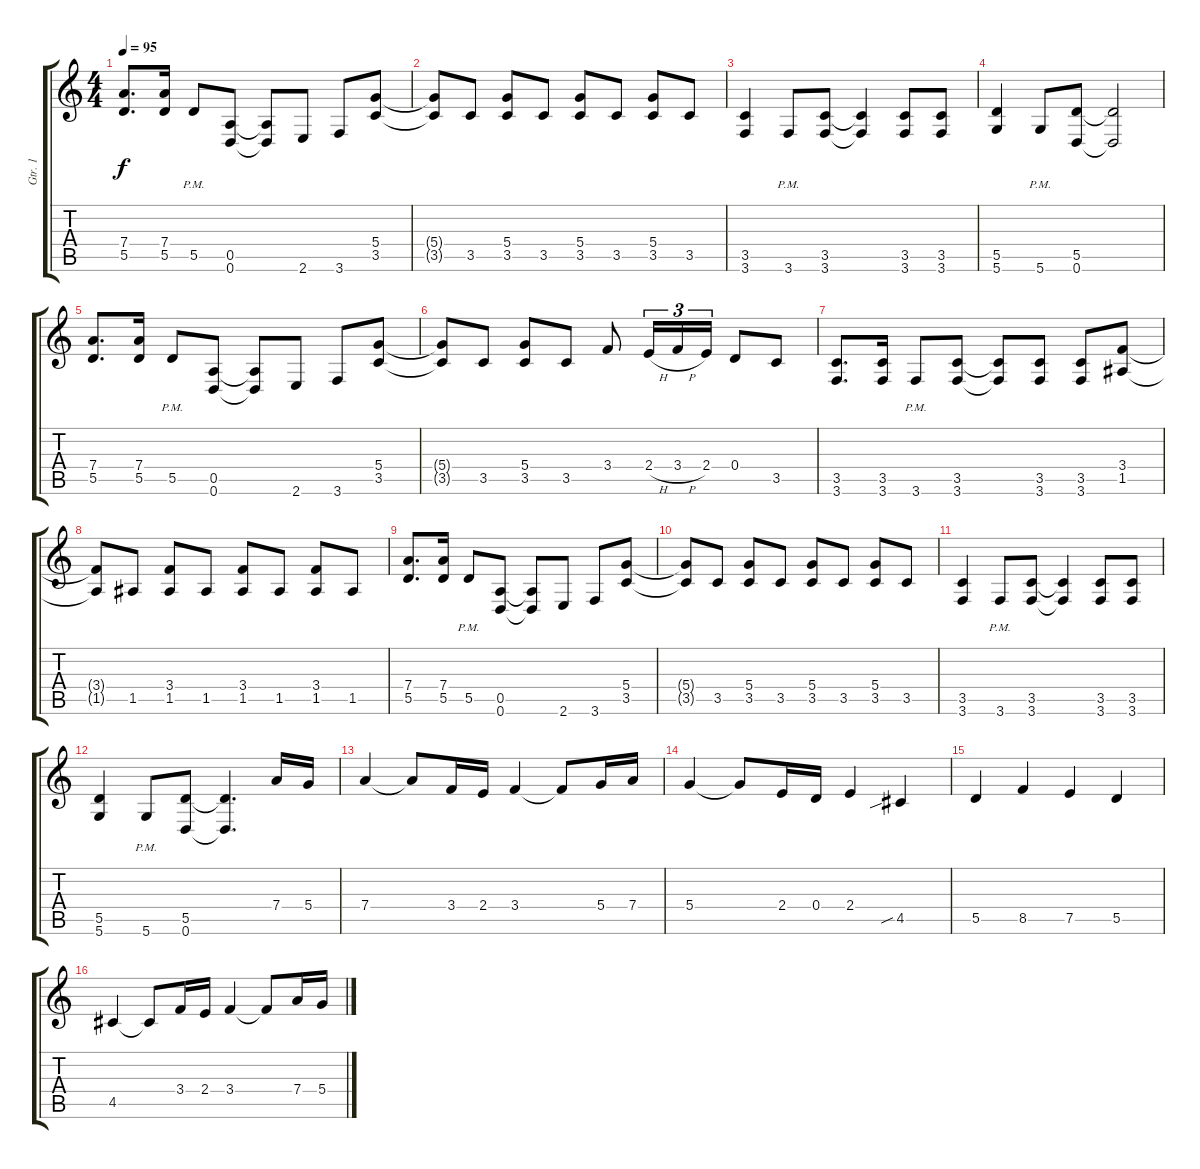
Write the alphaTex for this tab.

\track ("Gtr. 1" "Gtr. 1") {instrument distortionguitar}
\staff {score tabs}
\tuning (E4 B3 G3 D3 A2 D2) {hide}
\ts (4 4)
\tempo 95
\clef g2
\ks c
(7.4 5.5).8{d dy f} (7.4 5.5).16 5.5{pm}.8 (0.5 0.6).8 (0.5{t} 0.6{t}).8 2.6.8 3.6.8 (5.4 3.5).8 |
(5.4{t} 3.5{t}).8 3.5.8 (5.4 3.5).8 3.5.8 (5.4 3.5).8 3.5.8 (5.4 3.5).8 3.5.8 |
(3.5 3.6).4 3.6{pm}.8 (3.5 3.6).8 (3.5{t} 3.6{t}).4 (3.5 3.6).8 (3.5 3.6).8 |
(5.5 5.6).4 5.6{pm}.8 (5.5 0.6).8 (5.5{t} 0.6{t}).2 |
(7.4 5.5).8{d} (7.4 5.5).16 5.5{pm}.8 (0.5 0.6).8 (0.5{t} 0.6{t}).8 2.6.8 3.6.8 (5.4 3.5).8 |
(5.4{t} 3.5{t}).8 3.5.8 (5.4 3.5).8 3.5.8 3.4.8 2.4{h}.16{tu (3 2)} 3.4{h}.16{tu (3 2)} 2.4.16{tu (3 2)} 0.4.8 3.5.8 |
(3.5 3.6).8{d} (3.5 3.6).16 3.6{pm}.8 (3.5 3.6).8 (3.5{t} 3.6{t}).8 (3.5 3.6).8 (3.5 3.6).8 (3.4 1.5).8 |
(3.4{t} 1.5{t}).8 1.5.8 (3.4 1.5).8 1.5.8 (3.4 1.5).8 1.5.8 (3.4 1.5).8 1.5.8 |
(7.4 5.5).8{d} (7.4 5.5).16 5.5{pm}.8 (0.5 0.6).8 (0.5{t} 0.6{t}).8 2.6.8 3.6.8 (5.4 3.5).8 |
(5.4{t} 3.5{t}).8 3.5.8 (5.4 3.5).8 3.5.8 (5.4 3.5).8 3.5.8 (5.4 3.5).8 3.5.8 |
(3.5 3.6).4 3.6{pm}.8 (3.5 3.6).8 (3.5{t} 3.6{t}).4 (3.5 3.6).8 (3.5 3.6).8 |
(5.5 5.6).4 5.6{pm}.8 (5.5 0.6).8 (5.5{t} 0.6{t}).4{d} 7.4.16 5.4.16 |
7.4.4 7.4{t}.8 3.4.16 2.4.16 3.4.4 3.4{t}.8 5.4.16 7.4.16 |
5.4.4 5.4{t}.8 2.4.16 0.4.16 2.4.4 4.5{sib}.4 |
5.5.4 8.5.4 7.5.4 5.5.4 |
4.5.4 4.5{t}.8 3.4.16 2.4.16 3.4.4 3.4{t}.8 7.4.16 5.4.16
